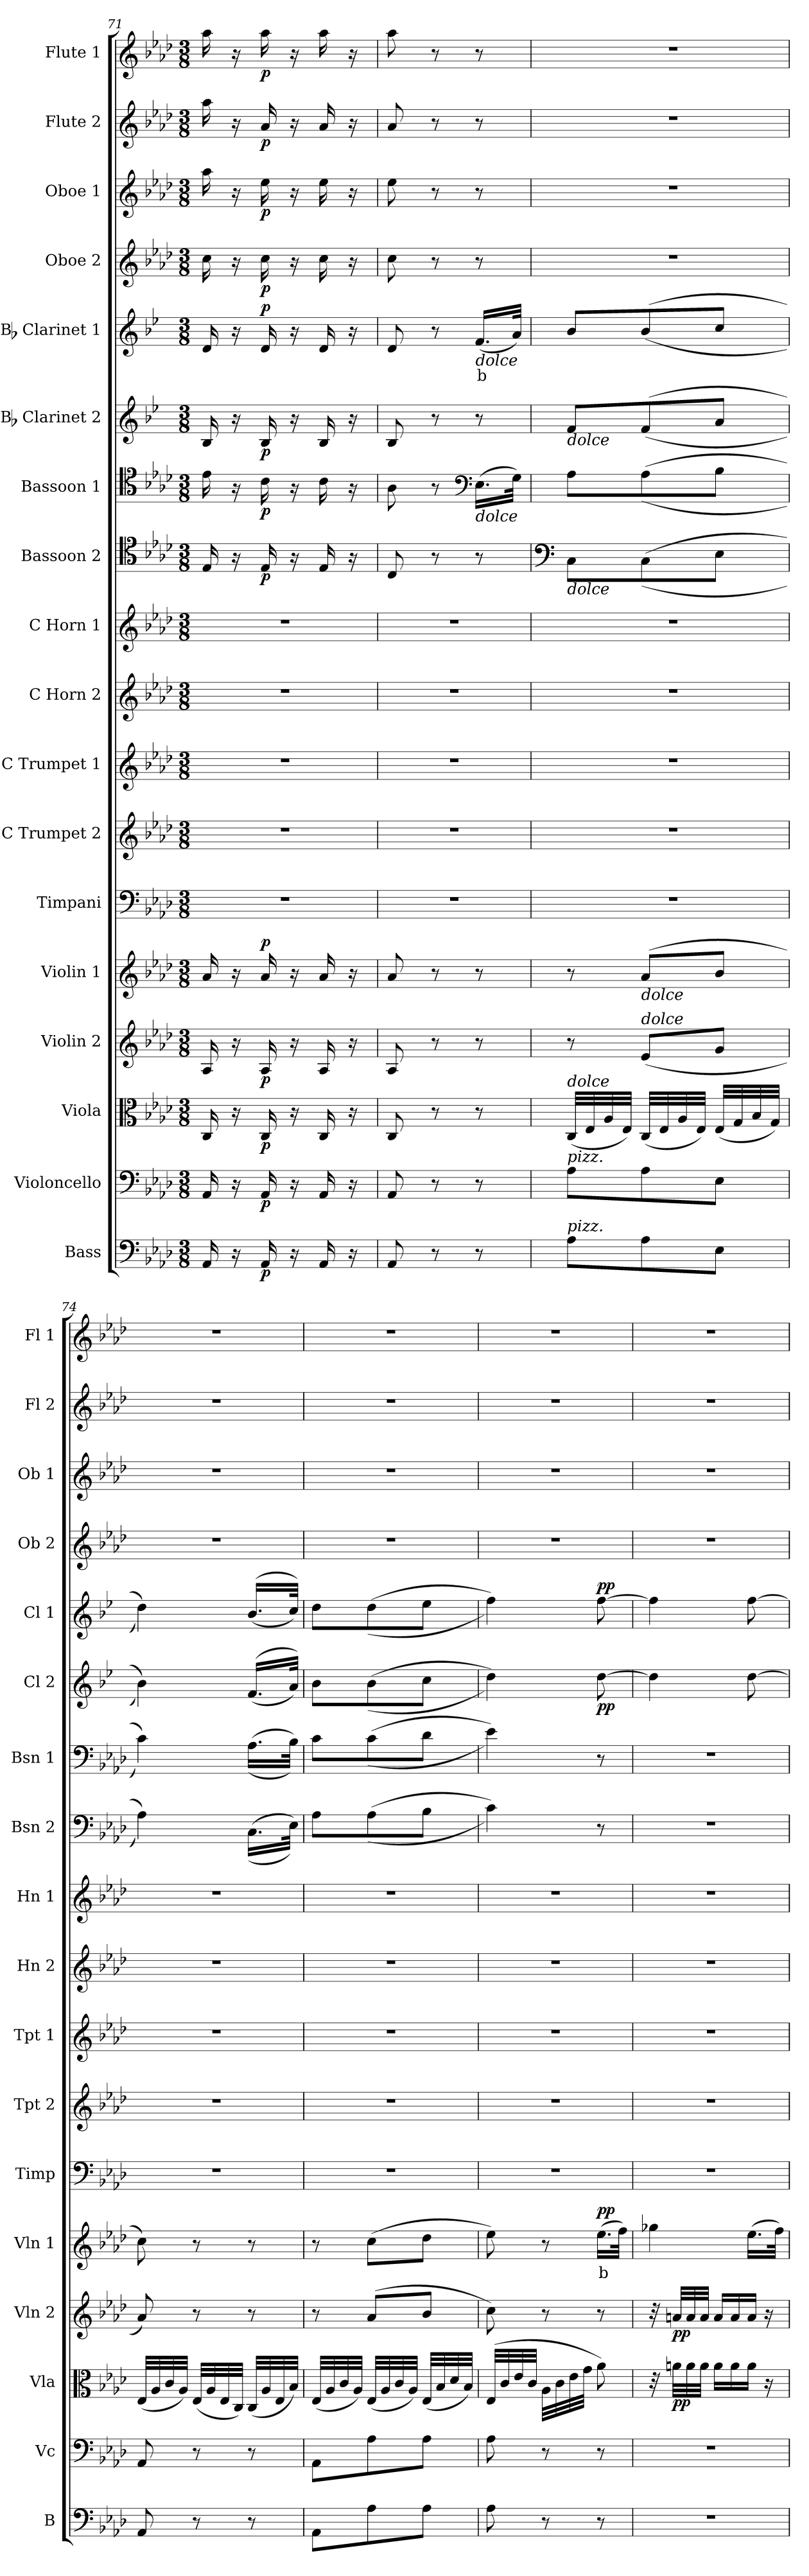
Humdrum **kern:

**kern	**dynam	**kern	**dynam	**kern	**dynam	**kern	**dynam	**kern	**text	**dynam	**kern	**kern	**kern	**kern	**kern	**kern	**dynam	**kern	**dynam	**kern	**dynam	**kern	**text	**dynam	**kern	**dynam	**kern	**dynam	**kern	**dynam	**kern	**dynam
*part18	*part18	*part17	*part17	*part16	*part16	*part15	*part15	*part14	*part14	*part14	*part13	*part12	*part11	*part10	*part9	*part8	*part8	*part7	*part7	*part6	*part6	*part5	*part5	*part5	*part4	*part4	*part3	*part3	*part2	*part2	*part1	*part1
*staff18	*staff18	*staff17	*staff17	*staff16	*staff16	*staff15	*staff15	*staff14	*staff14	*staff14	*staff13	*staff12	*staff11	*staff10	*staff9	*staff8	*staff8	*staff7	*staff7	*staff6	*staff6	*staff5	*staff5	*staff5	*staff4	*staff4	*staff3	*staff3	*staff2	*staff2	*staff1	*staff1
*I"Bass	*	*I"Violoncello	*	*I"Viola	*	*I"Violin 2	*	*I"Violin 1	*	*	*I"Timpani	*I"C Trumpet 2	*I"C Trumpet 1	*I"C Horn 2	*I"C Horn 1	*I"Bassoon 2	*	*I"Bassoon 1	*	*I"Bb Clarinet 2	*	*I"Bb Clarinet 1	*	*	*I"Oboe 2	*	*I"Oboe 1	*	*I"Flute 2	*	*I"Flute 1	*
*I'B	*	*I'Vc	*	*I'Vla	*	*I'Vln 2	*	*I'Vln 1	*	*	*I'Timp	*I'Tpt 2	*I'Tpt 1	*I'Hn 2	*I'Hn 1	*I'Bsn 2	*	*I'Bsn 1	*	*I'Cl 2	*	*I'Cl 1	*	*	*I'Ob 2	*	*I'Ob 1	*	*I'Fl 2	*	*I'Fl 1	*
*clefF4	*	*clefF4	*	*clefC3	*	*clefG2	*	*clefG2	*	*	*clefF4	*clefG2	*clefG2	*clefG2	*clefG2	*clefC4	*	*clefC4	*	*clefG2	*	*clefG2	*	*	*clefG2	*	*clefG2	*	*clefG2	*	*clefG2	*
*ITrd7c12	*	*	*	*	*	*	*	*	*	*	*	*	*	*ITrd7c12	*ITrd7c12	*	*	*	*	*ITrd1c2	*	*ITrd1c2	*	*	*	*	*	*	*	*	*	*
*k[b-e-a-d-]	*	*k[b-e-a-d-]	*	*k[b-e-a-d-]	*	*k[b-e-a-d-]	*	*k[b-e-a-d-]	*	*	*k[b-e-a-d-]	*k[b-e-a-d-]	*k[b-e-a-d-]	*k[b-e-a-d-]	*k[b-e-a-d-]	*k[b-e-a-d-]	*	*k[b-e-a-d-]	*	*k[b-e-a-d-]	*	*k[b-e-a-d-]	*	*	*k[b-e-a-d-]	*	*k[b-e-a-d-]	*	*k[b-e-a-d-]	*	*k[b-e-a-d-]	*
*M3/8	*	*M3/8	*	*M3/8	*	*M3/8	*	*M3/8	*	*	*M3/8	*M3/8	*M3/8	*M3/8	*M3/8	*M3/8	*	*M3/8	*	*M3/8	*	*M3/8	*	*	*M3/8	*	*M3/8	*	*M3/8	*	*M3/8	*
=71	=71	=71	=71	=71	=71	=71	=71	=71	=71	=71	=71	=71	=71	=71	=71	=71	=71	=71	=71	=71	=71	=71	=71	=71	=71	=71	=71	=71	=71	=71	=71	=71
16AAA-/	.	16AA-/	.	16C/	.	16A-/	.	16a-/	.	.	4.r	4.r	4.r	4.r	4.r	16E-/	.	16e-\	.	16A-/	.	16c/	.	.	16cc\	.	16aa-\	.	16aa-\	.	16aa-\	.
16r	.	16r	.	16r	.	16r	.	16r	.	.	.	.	.	.	.	16r	.	16r	.	16r	.	16r	.	.	16r	.	16r	.	16r	.	16r	.
!	!LO:DY:b	!	!LO:DY:b	!	!LO:DY:b	!	!LO:DY:b	!	!	!LO:DY:b	!	!	!	!	!	!	!LO:DY:b	!	!LO:DY:b	!	!LO:DY:b	!	!	!LO:DY:b	!	!LO:DY:b	!	!LO:DY:b	!	!LO:DY:b	!	!LO:DY:b
16AAA-/	p	16AA-/	p	16C/	p	16A-/	p	16a-/	.	p	.	.	.	.	.	16E-/	p	16c\	p	16A-/	p	16c/	.	p	16cc\	p	16ee-\	p	16a-/	p	16aa-\	p
16r	.	16r	.	16r	.	16r	.	16r	.	.	.	.	.	.	.	16r	.	16r	.	16r	.	16r	.	.	16r	.	16r	.	16r	.	16r	.
16AAA-/	.	16AA-/	.	16C/	.	16A-/	.	16a-/	.	.	.	.	.	.	.	16E-/	.	16c\	.	16A-/	.	16c/	.	.	16cc\	.	16ee-\	.	16a-/	.	16aa-\	.
16r	.	16r	.	16r	.	16r	.	16r	.	.	.	.	.	.	.	16r	.	16r	.	16r	.	16r	.	.	16r	.	16r	.	16r	.	16r	.
!!LO:PB:g=z
=72	=72	=72	=72	=72	=72	=72	=72	=72	=72	=72	=72	=72	=72	=72	=72	=72	=72	=72	=72	=72	=72	=72	=72	=72	=72	=72	=72	=72	=72	=72	=72	=72
8AAA-/	.	8AA-/	.	8C/	.	8A-/	.	8a-/	.	.	4.r	4.r	4.r	4.r	4.r	8C/	.	8A-\	.	8A-/	.	8c/	.	.	8cc\	.	8ee-\	.	8a-/	.	8aa-\	.
8r	.	8r	.	8r	.	8r	.	8r	.	.	.	.	.	.	.	8r	.	8r	.	8r	.	8r	.	.	8r	.	8r	.	8r	.	8r	.
*	*	*	*	*	*	*	*	*	*	*	*	*	*	*	*	*	*	*clefF4	*	*	*	*	*	*	*	*	*	*	*	*	*	*
!	!	!	!	!	!	!	!	!	!	!	!	!	!	!	!	!	!	!	!	!	!	!LO:TX:b:i:t=dolce	!	!	!	!	!	!	!	!	!	!
!	!	!	!	!	!	!	!	!	!	!	!	!	!	!	!	!	!	!LO:TX:b:i:t=dolce	!	!	!	!	!	!	!	!	!	!	!	!	!	!
!	!	!	!	!	!	!	!	!	!	!	!	!	!	!	!	!	!	!	!	!	!	!	!LO:LY:b:color=#FF0000	!	!	!	!	!	!	!	!	!
8r	.	8r	.	8r	.	8r	.	8r	.	.	.	.	.	.	.	8r	.	(16.E-\LL	.	8r	.	(16.e-/LL	b	.	8r	.	8r	.	8r	.	8r	.
.	.	.	.	.	.	.	.	.	.	.	.	.	.	.	.	.	.	32G\JJk)	.	.	.	32g/JJk)	.	.	.	.	.	.	.	.	.	.
=73	=73	=73	=73	=73	=73	=73	=73	=73	=73	=73	=73	=73	=73	=73	=73	=73	=73	=73	=73	=73	=73	=73	=73	=73	=73	=73	=73	=73	=73	=73	=73	=73
*	*	*	*	*	*	*	*	*	*	*	*	*	*	*	*	*clefF4	*	*	*	*	*	*	*	*	*	*	*	*	*	*	*	*
!	!	!	!	!	!	!	!	!	!	!	!	!	!	!	!	!	!	!	!	!LO:TX:b:i:t=dolce	!	!	!	!	!	!	!	!	!	!	!	!
!	!	!	!	!	!	!	!	!	!	!	!	!	!	!	!	!LO:TX:b:i:t=dolce	!	!	!	!	!	!	!	!	!	!	!	!	!	!	!	!
!	!	!	!	!LO:TX:a:i:t=dolce	!	!	!	!	!	!	!	!	!	!	!	!	!	!	!	!	!	!	!	!	!	!	!	!	!	!	!	!
!	!	!LO:TX:a:i:t=pizz.	!	!	!	!	!	!	!	!	!	!	!	!	!	!	!	!	!	!	!	!	!	!	!	!	!	!	!	!	!	!
!LO:TX:a:i:t=pizz.	!	!	!	!	!	!	!	!	!	!	!	!	!	!	!	!	!	!	!	!	!	!	!	!	!	!	!	!	!	!	!	!
8AA-\L	.	8A-\L	.	(32C/LLL	.	8r	.	8r	.	.	4.r	4.r	4.r	4.r	4.r	8C\L	.	8A-\L	.	8e-/L	.	8a-/L	.	.	4.r	.	4.r	.	4.r	.	4.r	.
.	.	.	.	32E-/	.	.	.	.	.	.	.	.	.	.	.	.	.	.	.	.	.	.	.	.	.	.	.	.	.	.	.	.
.	.	.	.	32A-/	.	.	.	.	.	.	.	.	.	.	.	.	.	.	.	.	.	.	.	.	.	.	.	.	.	.	.	.
.	.	.	.	32E-/JJJ)	.	.	.	.	.	.	.	.	.	.	.	.	.	.	.	.	.	.	.	.	.	.	.	.	.	.	.	.
!	!	!	!	!	!	!	!	!LO:TX:b:i:t=dolce	!	!	!	!	!	!	!	!	!	!	!	!	!	!	!	!	!	!	!	!	!	!	!	!
!	!	!	!	!	!	!LO:TX:a:i:t=dolce	!	!	!	!	!	!	!	!	!	!	!	!	!	!	!	!	!	!	!	!	!	!	!	!	!	!
8AA-\	.	8A-\	.	(32C/LLL	.	(8e-/L	.	(8a-/L	.	.	.	.	.	.	.	((8C\	.	((8A-\	.	((8e-/	.	((8a-/	.	.	.	.	.	.	.	.	.	.
.	.	.	.	32E-/	.	.	.	.	.	.	.	.	.	.	.	.	.	.	.	.	.	.	.	.	.	.	.	.	.	.	.	.
.	.	.	.	32A-/	.	.	.	.	.	.	.	.	.	.	.	.	.	.	.	.	.	.	.	.	.	.	.	.	.	.	.	.
.	.	.	.	32E-/JJJ)	.	.	.	.	.	.	.	.	.	.	.	.	.	.	.	.	.	.	.	.	.	.	.	.	.	.	.	.
8EE-\J	.	8E-\J	.	(32E-/LLL	.	8g/J	.	8b-/J	.	.	.	.	.	.	.	8E-\J	.	8B-\J	.	8g/J	.	8b-/J	.	.	.	.	.	.	.	.	.	.
.	.	.	.	32G/	.	.	.	.	.	.	.	.	.	.	.	.	.	.	.	.	.	.	.	.	.	.	.	.	.	.	.	.
.	.	.	.	32B-/	.	.	.	.	.	.	.	.	.	.	.	.	.	.	.	.	.	.	.	.	.	.	.	.	.	.	.	.
.	.	.	.	32G/JJJ)	.	.	.	.	.	.	.	.	.	.	.	.	.	.	.	.	.	.	.	.	.	.	.	.	.	.	.	.
=74	=74	=74	=74	=74	=74	=74	=74	=74	=74	=74	=74	=74	=74	=74	=74	=74	=74	=74	=74	=74	=74	=74	=74	=74	=74	=74	=74	=74	=74	=74	=74	=74
8AAA-/	.	8AA-/	.	(32E-/LLL	.	8a-/)	.	8cc\)	.	.	4.r	4.r	4.r	4.r	4.r	4A-\))	.	4c\))	.	4a-\))	.	4cc\))	.	.	4.r	.	4.r	.	4.r	.	4.r	.
.	.	.	.	32A-/	.	.	.	.	.	.	.	.	.	.	.	.	.	.	.	.	.	.	.	.	.	.	.	.	.	.	.	.
.	.	.	.	32c/	.	.	.	.	.	.	.	.	.	.	.	.	.	.	.	.	.	.	.	.	.	.	.	.	.	.	.	.
.	.	.	.	32A-/JJJ)	.	.	.	.	.	.	.	.	.	.	.	.	.	.	.	.	.	.	.	.	.	.	.	.	.	.	.	.
8r	.	8r	.	(32E-/LLL	.	8r	.	8r	.	.	.	.	.	.	.	.	.	.	.	.	.	.	.	.	.	.	.	.	.	.	.	.
.	.	.	.	32A-/	.	.	.	.	.	.	.	.	.	.	.	.	.	.	.	.	.	.	.	.	.	.	.	.	.	.	.	.
.	.	.	.	32E-/	.	.	.	.	.	.	.	.	.	.	.	.	.	.	.	.	.	.	.	.	.	.	.	.	.	.	.	.
.	.	.	.	32C/JJJ)	.	.	.	.	.	.	.	.	.	.	.	.	.	.	.	.	.	.	.	.	.	.	.	.	.	.	.	.
8r	.	8r	.	(32C/LLL	.	8r	.	8r	.	.	.	.	.	.	.	((16.C\LL	.	((16.A-\LL	.	((16.e-/LL	.	((16.a-/LL	.	.	.	.	.	.	.	.	.	.
.	.	.	.	32A-/	.	.	.	.	.	.	.	.	.	.	.	.	.	.	.	.	.	.	.	.	.	.	.	.	.	.	.	.
.	.	.	.	32E-/	.	.	.	.	.	.	.	.	.	.	.	.	.	.	.	.	.	.	.	.	.	.	.	.	.	.	.	.
.	.	.	.	32B-/JJJ)	.	.	.	.	.	.	.	.	.	.	.	32E-\JJk))	.	32B-\JJk))	.	32g/JJk))	.	32b-/JJk))	.	.	.	.	.	.	.	.	.	.
=75	=75	=75	=75	=75	=75	=75	=75	=75	=75	=75	=75	=75	=75	=75	=75	=75	=75	=75	=75	=75	=75	=75	=75	=75	=75	=75	=75	=75	=75	=75	=75	=75
8AAA-\L	.	8AA-\L	.	(32E-/LLL	.	8r	.	8r	.	.	4.r	4.r	4.r	4.r	4.r	8A-\L	.	8c\L	.	8a-\L	.	8cc\L	.	.	4.r	.	4.r	.	4.r	.	4.r	.
.	.	.	.	32A-/	.	.	.	.	.	.	.	.	.	.	.	.	.	.	.	.	.	.	.	.	.	.	.	.	.	.	.	.
.	.	.	.	32c/	.	.	.	.	.	.	.	.	.	.	.	.	.	.	.	.	.	.	.	.	.	.	.	.	.	.	.	.
.	.	.	.	32A-/JJJ)	.	.	.	.	.	.	.	.	.	.	.	.	.	.	.	.	.	.	.	.	.	.	.	.	.	.	.	.
8AA-\	.	8A-\	.	(32E-/LLL	.	(8a-/L	.	(8cc\L	.	.	.	.	.	.	.	((8A-\	.	((8c\	.	((8a-\	.	((8cc\	.	.	.	.	.	.	.	.	.	.
.	.	.	.	32A-/	.	.	.	.	.	.	.	.	.	.	.	.	.	.	.	.	.	.	.	.	.	.	.	.	.	.	.	.
.	.	.	.	32c/	.	.	.	.	.	.	.	.	.	.	.	.	.	.	.	.	.	.	.	.	.	.	.	.	.	.	.	.
.	.	.	.	32A-/JJJ)	.	.	.	.	.	.	.	.	.	.	.	.	.	.	.	.	.	.	.	.	.	.	.	.	.	.	.	.
8AA-\J	.	8A-\J	.	(32E-/LLL	.	8b-/J	.	8dd-\J	.	.	.	.	.	.	.	8B-\J	.	8d-\J	.	8b-\J	.	8dd-\J	.	.	.	.	.	.	.	.	.	.
.	.	.	.	32B-/	.	.	.	.	.	.	.	.	.	.	.	.	.	.	.	.	.	.	.	.	.	.	.	.	.	.	.	.
.	.	.	.	32d-/	.	.	.	.	.	.	.	.	.	.	.	.	.	.	.	.	.	.	.	.	.	.	.	.	.	.	.	.
.	.	.	.	32B-/JJJ)	.	.	.	.	.	.	.	.	.	.	.	.	.	.	.	.	.	.	.	.	.	.	.	.	.	.	.	.
=76	=76	=76	=76	=76	=76	=76	=76	=76	=76	=76	=76	=76	=76	=76	=76	=76	=76	=76	=76	=76	=76	=76	=76	=76	=76	=76	=76	=76	=76	=76	=76	=76
8AA-\	.	8A-\	.	(32E-/LLL	.	8cc\)	.	8ee-\)	.	.	4.r	4.r	4.r	4.r	4.r	4c\))	.	4e-\))	.	4cc\))	.	4ee-\))	.	.	4.r	.	4.r	.	4.r	.	4.r	.
.	.	.	.	32c/	.	.	.	.	.	.	.	.	.	.	.	.	.	.	.	.	.	.	.	.	.	.	.	.	.	.	.	.
.	.	.	.	32e-/	.	.	.	.	.	.	.	.	.	.	.	.	.	.	.	.	.	.	.	.	.	.	.	.	.	.	.	.
.	.	.	.	32c/JJJ	.	.	.	.	.	.	.	.	.	.	.	.	.	.	.	.	.	.	.	.	.	.	.	.	.	.	.	.
8r	.	8r	.	32A-\LLL	.	8r	.	8r	.	.	.	.	.	.	.	.	.	.	.	.	.	.	.	.	.	.	.	.	.	.	.	.
.	.	.	.	32c\	.	.	.	.	.	.	.	.	.	.	.	.	.	.	.	.	.	.	.	.	.	.	.	.	.	.	.	.
.	.	.	.	32e-\	.	.	.	.	.	.	.	.	.	.	.	.	.	.	.	.	.	.	.	.	.	.	.	.	.	.	.	.
.	.	.	.	32g\JJJ	.	.	.	.	.	.	.	.	.	.	.	.	.	.	.	.	.	.	.	.	.	.	.	.	.	.	.	.
!	!	!	!	!	!	!	!	!	!LO:LY:b:color=#FF0000	!LO:DY:b	!	!	!	!	!	!	!	!	!	!	!LO:DY:b	!	!	!LO:DY:b	!	!	!	!	!	!	!	!
8r	.	8r	.	8a-\)	.	8r	.	(16.ee-\LL	b	pp	.	.	.	.	.	8r	.	8r	.	[8cc\	pp	[8ee-\	.	pp	.	.	.	.	.	.	.	.
.	.	.	.	.	.	.	.	32ff\JJk)	.	.	.	.	.	.	.	.	.	.	.	.	.	.	.	.	.	.	.	.	.	.	.	.
=77	=77	=77	=77	=77	=77	=77	=77	=77	=77	=77	=77	=77	=77	=77	=77	=77	=77	=77	=77	=77	=77	=77	=77	=77	=77	=77	=77	=77	=77	=77	=77	=77
4.r	.	4.r	.	32r	.	32r	.	4gg-X\	.	.	4.r	4.r	4.r	4.r	4.r	4.r	.	4.r	.	4cc\]	.	4ee-\]	.	.	4.r	.	4.r	.	4.r	.	4.r	.
!	!	!	!	!	!LO:DY:b	!	!LO:DY:b	!	!	!	!	!	!	!	!	!	!	!	!	!	!	!	!	!	!	!	!	!	!	!	!	!
.	.	.	.	32an\LLL	pp	32an/LLL	pp	.	.	.	.	.	.	.	.	.	.	.	.	.	.	.	.	.	.	.	.	.	.	.	.	.
.	.	.	.	32a\	.	32a/	.	.	.	.	.	.	.	.	.	.	.	.	.	.	.	.	.	.	.	.	.	.	.	.	.	.
.	.	.	.	32a\JJJ	.	32a/JJJ	.	.	.	.	.	.	.	.	.	.	.	.	.	.	.	.	.	.	.	.	.	.	.	.	.	.
.	.	.	.	16a\LL	.	16a/LL	.	.	.	.	.	.	.	.	.	.	.	.	.	.	.	.	.	.	.	.	.	.	.	.	.	.
.	.	.	.	16a\	.	16a/	.	.	.	.	.	.	.	.	.	.	.	.	.	.	.	.	.	.	.	.	.	.	.	.	.	.
.	.	.	.	16a\JJ	.	16a/JJ	.	(16.ee-\LL	.	.	.	.	.	.	.	.	.	.	.	[8cc\	.	[8ee-\	.	.	.	.	.	.	.	.	.	.
.	.	.	.	16r	.	16r	.	.	.	.	.	.	.	.	.	.	.	.	.	.	.	.	.	.	.	.	.	.	.	.	.	.
.	.	.	.	.	.	.	.	32ff\JJk)	.	.	.	.	.	.	.	.	.	.	.	.	.	.	.	.	.	.	.	.	.	.	.	.
=	=	=	=	=	=	=	=	=	=	=	=	=	=	=	=	=	=	=	=	=	=	=	=	=	=	=	=	=	=	=	=	=
*-	*-	*-	*-	*-	*-	*-	*-	*-	*-	*-	*-	*-	*-	*-	*-	*-	*-	*-	*-	*-	*-	*-	*-	*-	*-	*-	*-	*-	*-	*-	*-	*-
